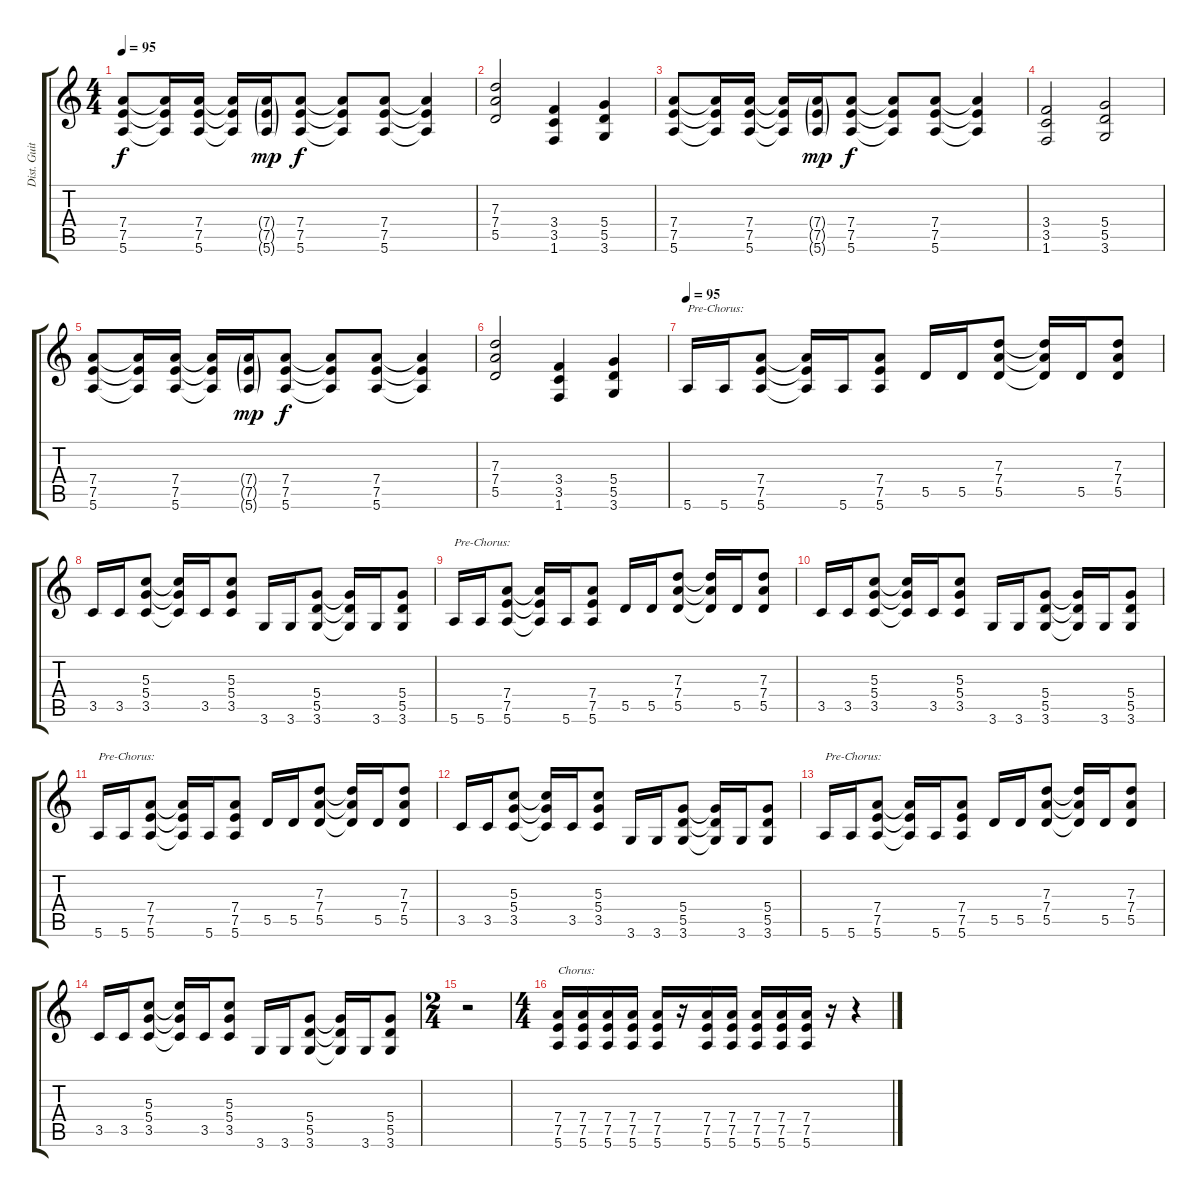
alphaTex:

\track ("Dist. Guitar 3" "Dist. Guit") {instrument distortionguitar}
\staff {score tabs}
\tuning (E4 B3 G3 D3 A2 E2) {hide}
\ts (4 4)
\tempo 95
\clef g2
\ks c
(7.4 7.5 5.6).8{dy f} (7.4{t} 7.5{t} 5.6{t}).16 (7.4 7.5 5.6).16 (7.4{t} 7.5{t} 5.6{t}).16 (7.4{g} 7.5{g} 5.6{g}).16{dy mp} (7.4 7.5 5.6).8{dy f} (7.4{t} 7.5{t} 5.6{t}).8 (7.4 7.5 5.6).8 (7.4{t} 7.5{t} 5.6{t}).4 |
(7.3 7.4 5.5).2 (3.4 3.5 1.6).4 (5.4 5.5 3.6).4 |
(7.4 7.5 5.6).8 (7.4{t} 7.5{t} 5.6{t}).16 (7.4 7.5 5.6).16 (7.4{t} 7.5{t} 5.6{t}).16 (7.4{g} 7.5{g} 5.6{g}).16{dy mp} (7.4 7.5 5.6).8{dy f} (7.4{t} 7.5{t} 5.6{t}).8 (7.4 7.5 5.6).8 (7.4{t} 7.5{t} 5.6{t}).4 |
(3.4 3.5 1.6).2 (5.4 5.5 3.6).2 |
(7.4 7.5 5.6).8 (7.4{t} 7.5{t} 5.6{t}).16 (7.4 7.5 5.6).16 (7.4{t} 7.5{t} 5.6{t}).16 (7.4{g} 7.5{g} 5.6{g}).16{dy mp} (7.4 7.5 5.6).8{dy f} (7.4{t} 7.5{t} 5.6{t}).8 (7.4 7.5 5.6).8 (7.4{t} 7.5{t} 5.6{t}).4 |
(7.3 7.4 5.5).2 (3.4 3.5 1.6).4 (5.4 5.5 3.6).4 |
\tempo 95
5.6.16{txt "Pre-Chorus:"} 5.6.16 (7.4 7.5 5.6).8 (7.4{t} 7.5{t} 5.6{t}).16 5.6.16 (7.4 7.5 5.6).8 5.5.16 5.5.16 (7.3 7.4 5.5).8 (7.3{t} 7.4{t} 5.5{t}).16 5.5.16 (7.3 7.4 5.5).8 |
3.5.16 3.5.16 (5.3 5.4 3.5).8 (5.3{t} 5.4{t} 3.5{t}).16 3.5.16 (5.3 5.4 3.5).8 3.6.16 3.6.16 (5.4 5.5 3.6).8 (5.4{t} 5.5{t} 3.6{t}).16 3.6.16 (5.4 5.5 3.6).8 |
5.6.16{txt "Pre-Chorus:"} 5.6.16 (7.4 7.5 5.6).8 (7.4{t} 7.5{t} 5.6{t}).16 5.6.16 (7.4 7.5 5.6).8 5.5.16 5.5.16 (7.3 7.4 5.5).8 (7.3{t} 7.4{t} 5.5{t}).16 5.5.16 (7.3 7.4 5.5).8 |
3.5.16 3.5.16 (5.3 5.4 3.5).8 (5.3{t} 5.4{t} 3.5{t}).16 3.5.16 (5.3 5.4 3.5).8 3.6.16 3.6.16 (5.4 5.5 3.6).8 (5.4{t} 5.5{t} 3.6{t}).16 3.6.16 (5.4 5.5 3.6).8 |
5.6.16{txt "Pre-Chorus:"} 5.6.16 (7.4 7.5 5.6).8 (7.4{t} 7.5{t} 5.6{t}).16 5.6.16 (7.4 7.5 5.6).8 5.5.16 5.5.16 (7.3 7.4 5.5).8 (7.3{t} 7.4{t} 5.5{t}).16 5.5.16 (7.3 7.4 5.5).8 |
3.5.16 3.5.16 (5.3 5.4 3.5).8 (5.3{t} 5.4{t} 3.5{t}).16 3.5.16 (5.3 5.4 3.5).8 3.6.16 3.6.16 (5.4 5.5 3.6).8 (5.4{t} 5.5{t} 3.6{t}).16 3.6.16 (5.4 5.5 3.6).8 |
5.6.16{txt "Pre-Chorus:"} 5.6.16 (7.4 7.5 5.6).8 (7.4{t} 7.5{t} 5.6{t}).16 5.6.16 (7.4 7.5 5.6).8 5.5.16 5.5.16 (7.3 7.4 5.5).8 (7.3{t} 7.4{t} 5.5{t}).16 5.5.16 (7.3 7.4 5.5).8 |
3.5.16 3.5.16 (5.3 5.4 3.5).8 (5.3{t} 5.4{t} 3.5{t}).16 3.5.16 (5.3 5.4 3.5).8 3.6.16 3.6.16 (5.4 5.5 3.6).8 (5.4{t} 5.5{t} 3.6{t}).16 3.6.16 (5.4 5.5 3.6).8 |
\ts (2 4)
r.2 |
\ts (4 4)
(7.4 7.5 5.6).16{txt "Chorus:"} (7.4 7.5 5.6).16 (7.4 7.5 5.6).16 (7.4 7.5 5.6).16 (7.4 7.5 5.6).16 r.16 (7.4 7.5 5.6).16 (7.4 7.5 5.6).16 (7.4 7.5 5.6).16 (7.4 7.5 5.6).16 (7.4 7.5 5.6).16 r.16 r.4
